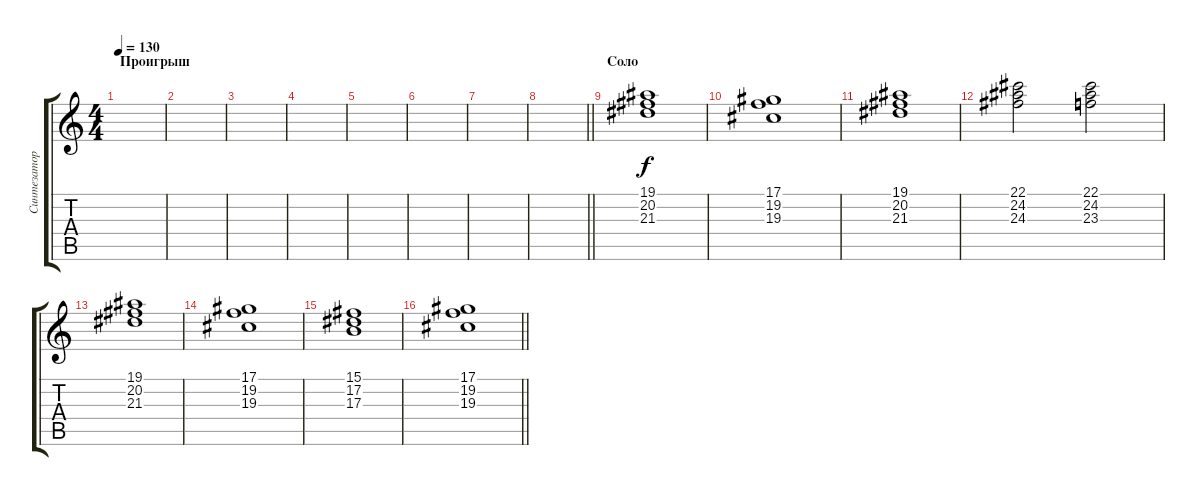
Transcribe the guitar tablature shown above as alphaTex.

\track ("Синтезатор 1" "Синтезатор") {instrument stringensemble1}
\staff {score tabs}
\tuning (Eb4 Bb3 Gb3 Db3 Ab2 Eb2) {hide}
\ts (4 4)
\section ("" "Проигрыш")
\tempo 130
\clef g2
\ks c
|
|
|
|
|
|
|
\barLineRight lightlight
|
\section ("" "Соло")
(19.1 20.2 21.3).1{volume 8} |
(17.1 19.2 19.3).1 |
(19.1 20.2 21.3).1 |
(22.1 24.2 24.3).2 (22.1 24.2 23.3).2 |
(19.1 20.2 21.3).1 |
(17.1 19.2 19.3).1 |
(15.1 17.2 17.3).1 |
\barLineRight lightlight
(17.1 19.2 19.3).1
